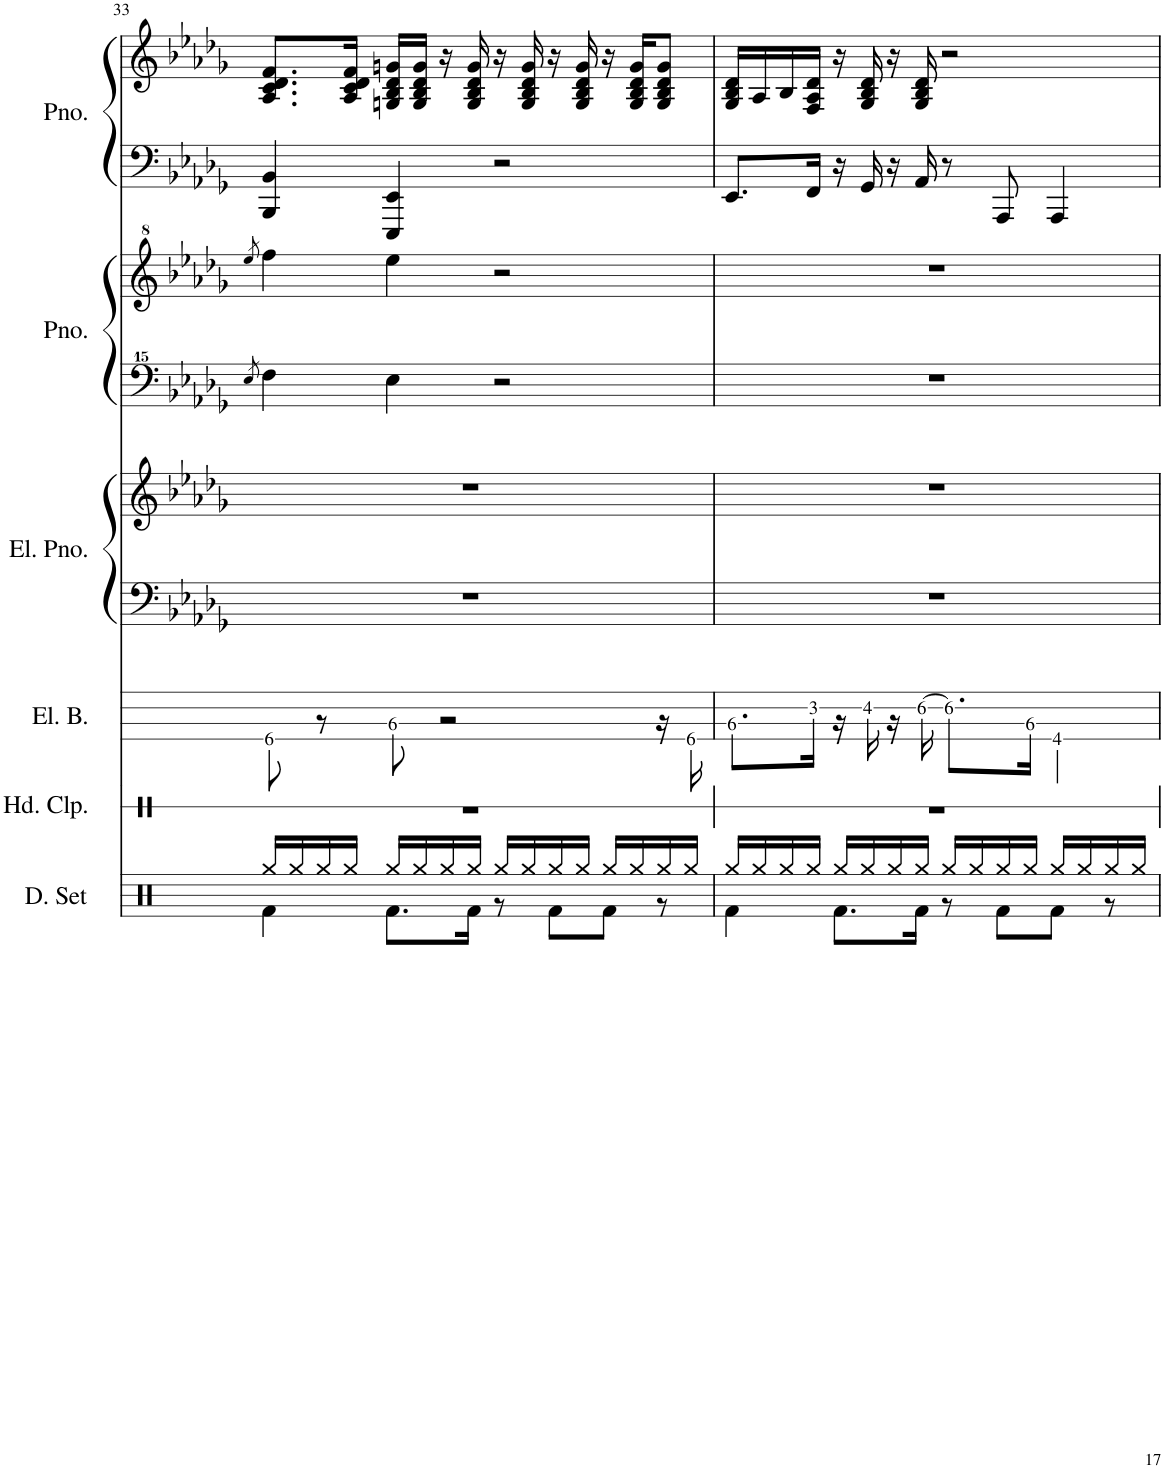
**kern	**kern	**kern	**kern	**kern	**kern	**kern	**kern	**kern
*part6	*part5	*part4	*part3	*part3	*part2	*part2	*part1	*part1
*staff9	*staff8	*staff7	*staff6	*staff5	*staff4	*staff3	*staff2	*staff1
*I"Drumset	*I"Hand Clap	*I"Electric Bass	*I"Electric Piano	*	*I"Piano	*	*I"Piano	*
*I'D. Set	*I'Hd. Clp.	*I'El. B.	*I'El. Pno.	*	*I'Pno.	*	*I'Pno.	*
!!LO:PB:g=z
*clefX	*clefX	*	*clefF4	*clefG2	*clefF^^4	*clefG^2	*clefF4	*clefG2
*	*	*Trd7c12	*	*	*	*	*	*
*k[]	*k[]	*k[b-e-a-d-g-]	*k[b-e-a-d-g-]	*k[b-e-a-d-g-]	*k[b-e-a-d-g-]	*k[b-e-a-d-g-]	*k[b-e-a-d-g-]	*k[b-e-a-d-g-]
*M4/4	*M4/4	*M4/4	*M4/4	*M4/4	*M4/4	*M4/4	*M4/4	*M4/4
=33	=33	=33	=33	=33	=33	=33	=33	=33
.	.	.	.	.	8qee-/	8qeee-/	.	.
*^	*	*	*	*	*	*	*	*
16Rgg/LL	4Rf\	1r	8BB-\	1r	1r	4ff\	4fff\	4BBB-/ 4BB-/	8.A-/ 8.c/ 8.d-/ 8.f/L
16Rgg/	.	.	.	.	.	.	.	.	.
16Rgg/	.	.	8r	.	.	.	.	.	.
16Rgg/JJ	.	.	.	.	.	.	.	.	16A-/ 16c/ 16d-/ 16f/Jk
16Rgg/LL	8.Rf\L	.	8E-\	.	.	4ee-\	4eee-\	4EEE-/ 4EE-/	16Gn/ 16B-/ 16d-/ 16gn/LL
16Rgg/	.	.	.	.	.	.	.	.	16G/ 16B-/ 16d-/ 16g/JJ
16Rgg/	.	.	2r	.	.	.	.	.	16r
16Rgg/JJ	16Rf\Jk	.	.	.	.	.	.	.	16G/ 16B-/ 16d-/ 16g/
16Rgg/LL	8r	.	.	.	.	2r	2r	2r	16r
16Rgg/	.	.	.	.	.	.	.	.	16G/ 16B-/ 16d-/ 16g/
16Rgg/	8Rf\L	.	.	.	.	.	.	.	16r
16Rgg/JJ	.	.	.	.	.	.	.	.	16G/ 16B-/ 16d-/ 16g/
16Rgg/LL	8Rf\J	.	.	.	.	.	.	.	16r
16Rgg/	.	.	.	.	.	.	.	.	16G/ 16B-/ 16d-/ 16g/KL
16Rgg/	8r	.	16r	.	.	.	.	.	8G/ 8B-/ 8d-/ 8g/J
16Rgg/JJ	.	.	16BB-\	.	.	.	.	.	.
=34	=34	=34	=34	=34	=34	=34	=34	=34	=34
16Rgg/LL	4Rf\	1r	8.E-\L	1r	1r	1r	1r	8.EE-/L	16G-/ 16B-/ 16d-/LL
16Rgg/	.	.	.	.	.	.	.	.	16A-/
16Rgg/	.	.	.	.	.	.	.	.	16B-/
16Rgg/JJ	.	.	16F\Jk	.	.	.	.	16FF/Jk	16F/ 16A-/ 16d-/JJ
16Rgg/LL	8.Rf\L	.	16r	.	.	.	.	16r	16r
16Rgg/	.	.	16G-\	.	.	.	.	16GG-/	16G-/ 16B-/ 16d-/
16Rgg/	.	.	16r	.	.	.	.	16r	16r
16Rgg/JJ	16Rf\Jk	.	[16A-\	.	.	.	.	16AA-/	16G-/ 16B-/ 16d-/
16Rgg/LL	8r	.	8.A-\L]	.	.	.	.	8r	2r
16Rgg/	.	.	.	.	.	.	.	.	.
16Rgg/	8Rf\L	.	.	.	.	.	.	8AAA-/	.
16Rgg/JJ	.	.	16E-\Jk	.	.	.	.	.	.
16Rgg/LL	8Rf\J	.	4AA-\	.	.	.	.	4AAA-/	.
16Rgg/	.	.	.	.	.	.	.	.	.
16Rgg/	8r	.	.	.	.	.	.	.	.
16Rgg/JJ	.	.	.	.	.	.	.	.	.
*v	*v	*	*	*	*	*	*	*	*
=	=	=	=	=	=	=	=	=
*-	*-	*-	*-	*-	*-	*-	*-	*-
